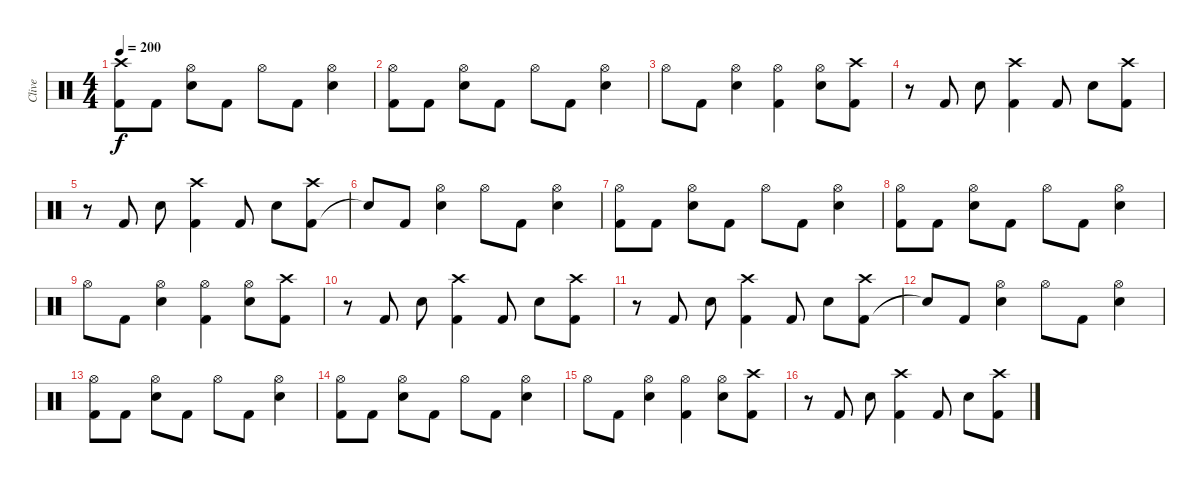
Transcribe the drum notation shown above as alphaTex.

\track ("Clive" "Clive") {instrument percussion}
\staff {score}
\articulation defaults
\ts (4 4)
\tempo 200
\clef neutral
\ks c
("Crash high (hit)" "Kick (hit) 2").8{dy f} "Kick (hit) 2".8 ("Hi-Hat (open)" "Snare (hit) 2").8 "Kick (hit) 2".8 "Hi-Hat (open)".8 "Kick (hit) 2".8 ("Hi-Hat (open)" "Snare (hit) 2").4 |
("Hi-Hat (open)" "Kick (hit) 2").8 "Kick (hit) 2".8 ("Hi-Hat (open)" "Snare (hit) 2").8 "Kick (hit) 2".8 "Hi-Hat (open)".8 "Kick (hit) 2".8 ("Hi-Hat (open)" "Snare (hit) 2").4 |
"Hi-Hat (open)".8 "Kick (hit) 2".8 ("Snare (hit) 2" "Hi-Hat (open)").4 ("Kick (hit) 2" "Hi-Hat (open)").4 ("Snare (hit) 2" "Hi-Hat (open)").8 ("Kick (hit) 2" "Crash high (hit)").8 |
r.8 "Kick (hit) 2".8 "Snare (hit) 2".8 ("Kick (hit) 2" "Crash high (hit)").4 "Kick (hit) 2".8 "Snare (hit) 2".8 ("Kick (hit) 2" "Crash high (hit)").8 |
r.8 "Kick (hit) 2".8 "Snare (hit) 2".8 ("Kick (hit) 2" "Crash high (hit)").4 "Kick (hit) 2".8 "Snare (hit) 2".8 ("Kick (hit) 2" "Crash high (hit)").8 |
"Snare (hit)"{t}.8 "Kick (hit) 2".8 ("Snare (hit) 2" "Hi-Hat (open)").4 "Hi-Hat (open)".8 "Kick (hit) 2".8 ("Snare (hit) 2" "Hi-Hat (open)").4 |
("Hi-Hat (open)" "Kick (hit) 2").8 "Kick (hit) 2".8 ("Hi-Hat (open)" "Snare (hit) 2").8 "Kick (hit) 2".8 "Hi-Hat (open)".8 "Kick (hit) 2".8 ("Hi-Hat (open)" "Snare (hit) 2").4 |
("Hi-Hat (open)" "Kick (hit) 2").8 "Kick (hit) 2".8 ("Hi-Hat (open)" "Snare (hit) 2").8 "Kick (hit) 2".8 "Hi-Hat (open)".8 "Kick (hit) 2".8 ("Hi-Hat (open)" "Snare (hit) 2").4 |
"Hi-Hat (open)".8 "Kick (hit) 2".8 ("Snare (hit) 2" "Hi-Hat (open)").4 ("Kick (hit) 2" "Hi-Hat (open)").4 ("Snare (hit) 2" "Hi-Hat (open)").8 ("Kick (hit) 2" "Crash high (hit)").8 |
r.8 "Kick (hit) 2".8 "Snare (hit) 2".8 ("Kick (hit) 2" "Crash high (hit)").4 "Kick (hit) 2".8 "Snare (hit) 2".8 ("Kick (hit) 2" "Crash high (hit)").8 |
r.8 "Kick (hit) 2".8 "Snare (hit) 2".8 ("Kick (hit) 2" "Crash high (hit)").4 "Kick (hit) 2".8 "Snare (hit) 2".8 ("Kick (hit) 2" "Crash high (hit)").8 |
"Snare (hit)"{t}.8 "Kick (hit) 2".8 ("Snare (hit) 2" "Hi-Hat (open)").4 "Hi-Hat (open)".8 "Kick (hit) 2".8 ("Snare (hit) 2" "Hi-Hat (open)").4 |
("Hi-Hat (open)" "Kick (hit) 2").8 "Kick (hit) 2".8 ("Hi-Hat (open)" "Snare (hit) 2").8 "Kick (hit) 2".8 "Hi-Hat (open)".8 "Kick (hit) 2".8 ("Hi-Hat (open)" "Snare (hit) 2").4 |
("Hi-Hat (open)" "Kick (hit) 2").8 "Kick (hit) 2".8 ("Hi-Hat (open)" "Snare (hit) 2").8 "Kick (hit) 2".8 "Hi-Hat (open)".8 "Kick (hit) 2".8 ("Hi-Hat (open)" "Snare (hit) 2").4 |
"Hi-Hat (open)".8 "Kick (hit) 2".8 ("Snare (hit) 2" "Hi-Hat (open)").4 ("Kick (hit) 2" "Hi-Hat (open)").4 ("Snare (hit) 2" "Hi-Hat (open)").8 ("Kick (hit) 2" "Crash high (hit)").8 |
r.8 "Kick (hit) 2".8 "Snare (hit) 2".8 ("Kick (hit) 2" "Crash high (hit)").4 "Kick (hit) 2".8 "Snare (hit) 2".8 ("Kick (hit) 2" "Crash high (hit)").8
